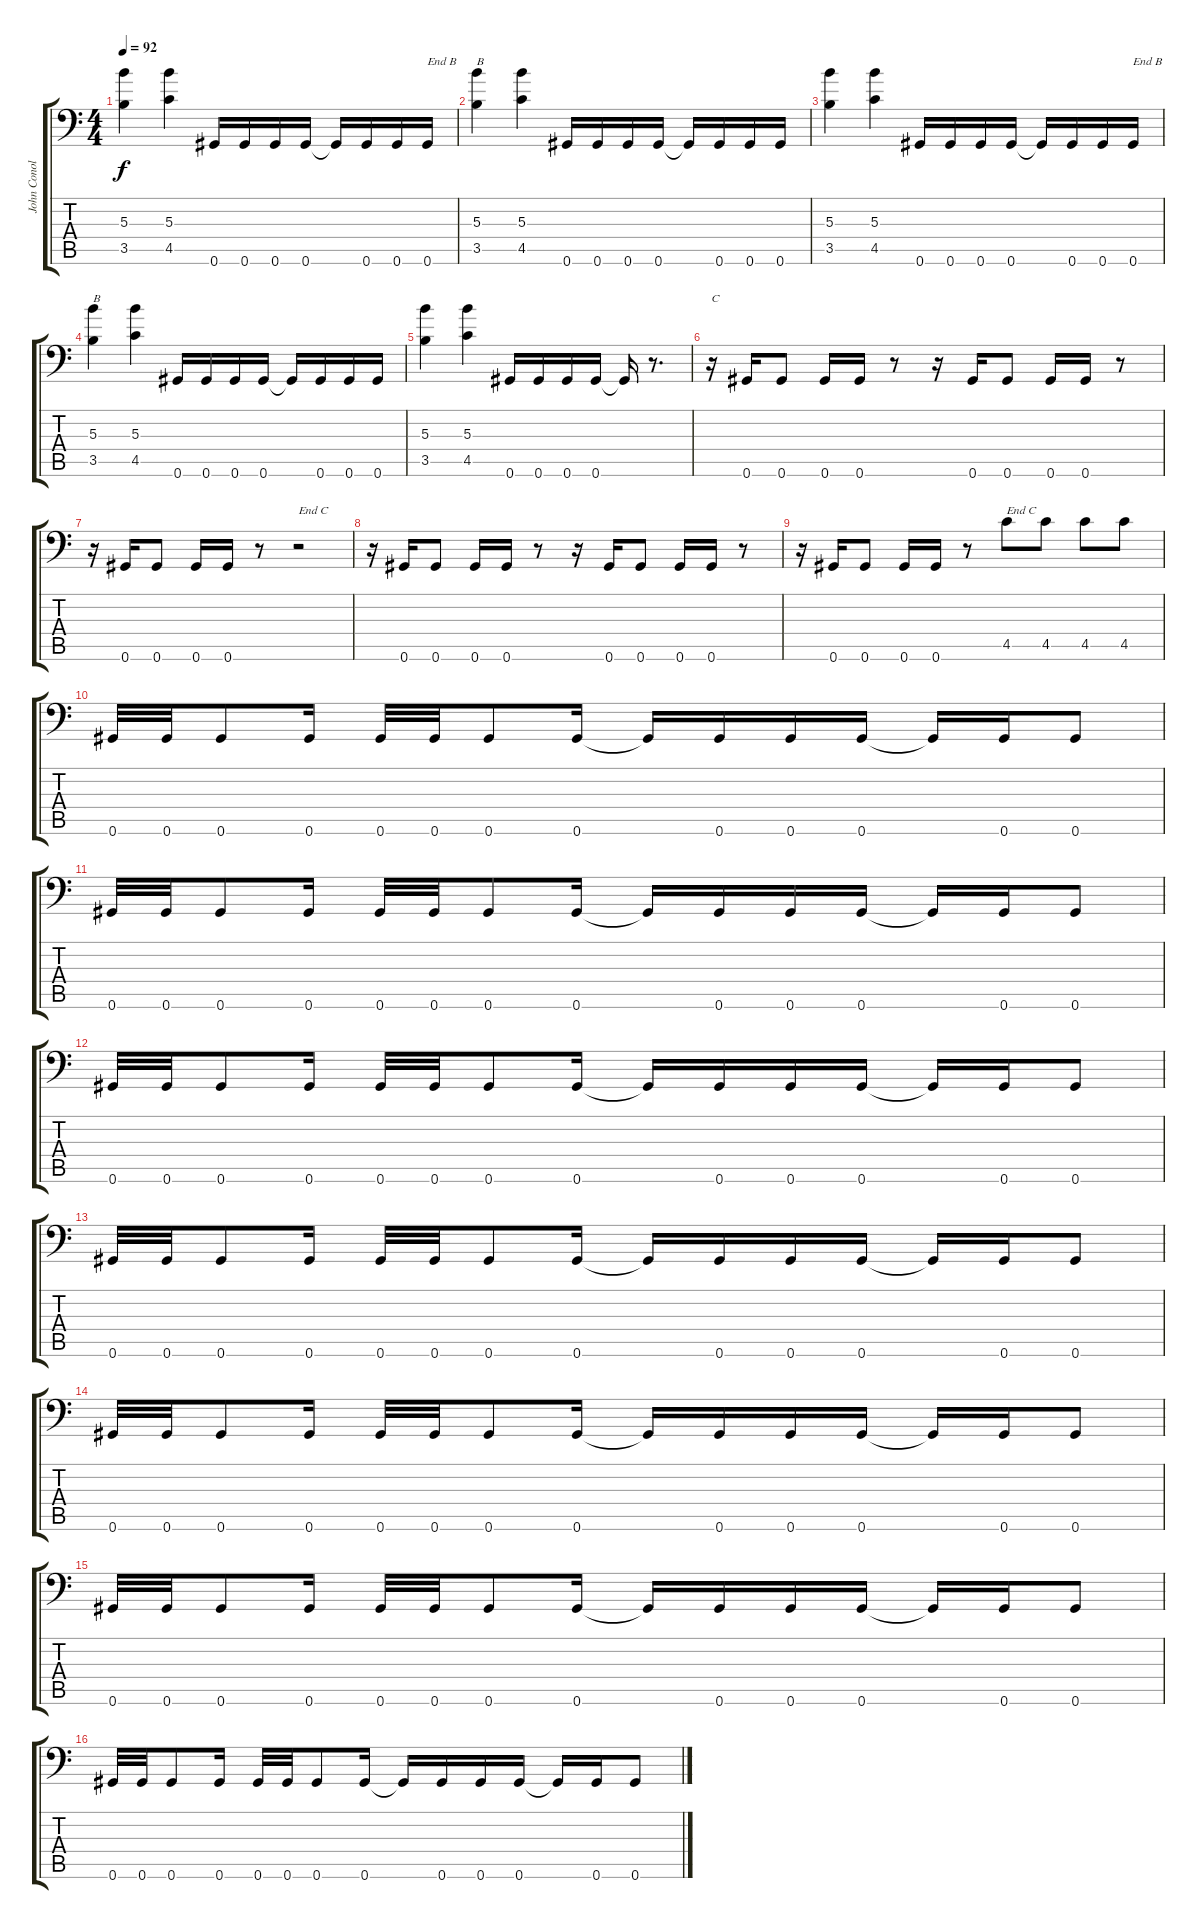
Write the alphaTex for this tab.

\track ("John Conolly - Guitar" "John Conol") {instrument distortionguitar}
\staff {score tabs}
\tuning (Eb4 Bb3 Gb3 Db3 Ab2 Ab1) {hide}
\ts (4 4)
\tempo 92
\clef f4
\ks c
(5.3 3.5).4{dy f} (5.3 4.5).4 0.6.16 0.6.16 0.6.16 0.6.16 0.6{t}.16 0.6.16 0.6.16 0.6.16{txt "End B"} |
(5.3 3.5).4{txt "B"} (5.3 4.5).4 0.6.16 0.6.16 0.6.16 0.6.16 0.6{t}.16 0.6.16 0.6.16 0.6.16 |
(5.3 3.5).4 (5.3 4.5).4 0.6.16 0.6.16 0.6.16 0.6.16 0.6{t}.16 0.6.16 0.6.16 0.6.16{txt "End B"} |
(5.3 3.5).4{txt "B"} (5.3 4.5).4 0.6.16 0.6.16 0.6.16 0.6.16 0.6{t}.16 0.6.16 0.6.16 0.6.16 |
(5.3 3.5).4 (5.3 4.5).4 0.6.16 0.6.16 0.6.16 0.6.16 0.6{t}.16 r.8{d} |
r.16{txt "C"} 0.6.16 0.6.8 0.6.16 0.6.16 r.8 r.16 0.6.16 0.6.8 0.6.16 0.6.16 r.8 |
r.16 0.6.16 0.6.8 0.6.16 0.6.16 r.8 r.2{txt "End C"} |
r.16 0.6.16 0.6.8 0.6.16 0.6.16 r.8 r.16 0.6.16 0.6.8 0.6.16 0.6.16 r.8 |
r.16 0.6.16 0.6.8 0.6.16 0.6.16 r.8 4.5.8{txt "End C"} 4.5.8 4.5.8 4.5.8 |
0.6.32 0.6.32 0.6.8 0.6.16 0.6.32 0.6.32 0.6.8 0.6.16 0.6{t}.16 0.6.16 0.6.16 0.6.16 0.6{t}.16 0.6.16 0.6.8 |
0.6.32 0.6.32 0.6.8 0.6.16 0.6.32 0.6.32 0.6.8 0.6.16 0.6{t}.16 0.6.16 0.6.16 0.6.16 0.6{t}.16 0.6.16 0.6.8 |
0.6.32 0.6.32 0.6.8 0.6.16 0.6.32 0.6.32 0.6.8 0.6.16 0.6{t}.16 0.6.16 0.6.16 0.6.16 0.6{t}.16 0.6.16 0.6.8 |
0.6.32 0.6.32 0.6.8 0.6.16 0.6.32 0.6.32 0.6.8 0.6.16 0.6{t}.16 0.6.16 0.6.16 0.6.16 0.6{t}.16 0.6.16 0.6.8 |
0.6.32 0.6.32 0.6.8 0.6.16 0.6.32 0.6.32 0.6.8 0.6.16 0.6{t}.16 0.6.16 0.6.16 0.6.16 0.6{t}.16 0.6.16 0.6.8 |
0.6.32 0.6.32 0.6.8 0.6.16 0.6.32 0.6.32 0.6.8 0.6.16 0.6{t}.16 0.6.16 0.6.16 0.6.16 0.6{t}.16 0.6.16 0.6.8 |
0.6.32 0.6.32 0.6.8 0.6.16 0.6.32 0.6.32 0.6.8 0.6.16 0.6{t}.16 0.6.16 0.6.16 0.6.16 0.6{t}.16 0.6.16 0.6.8
